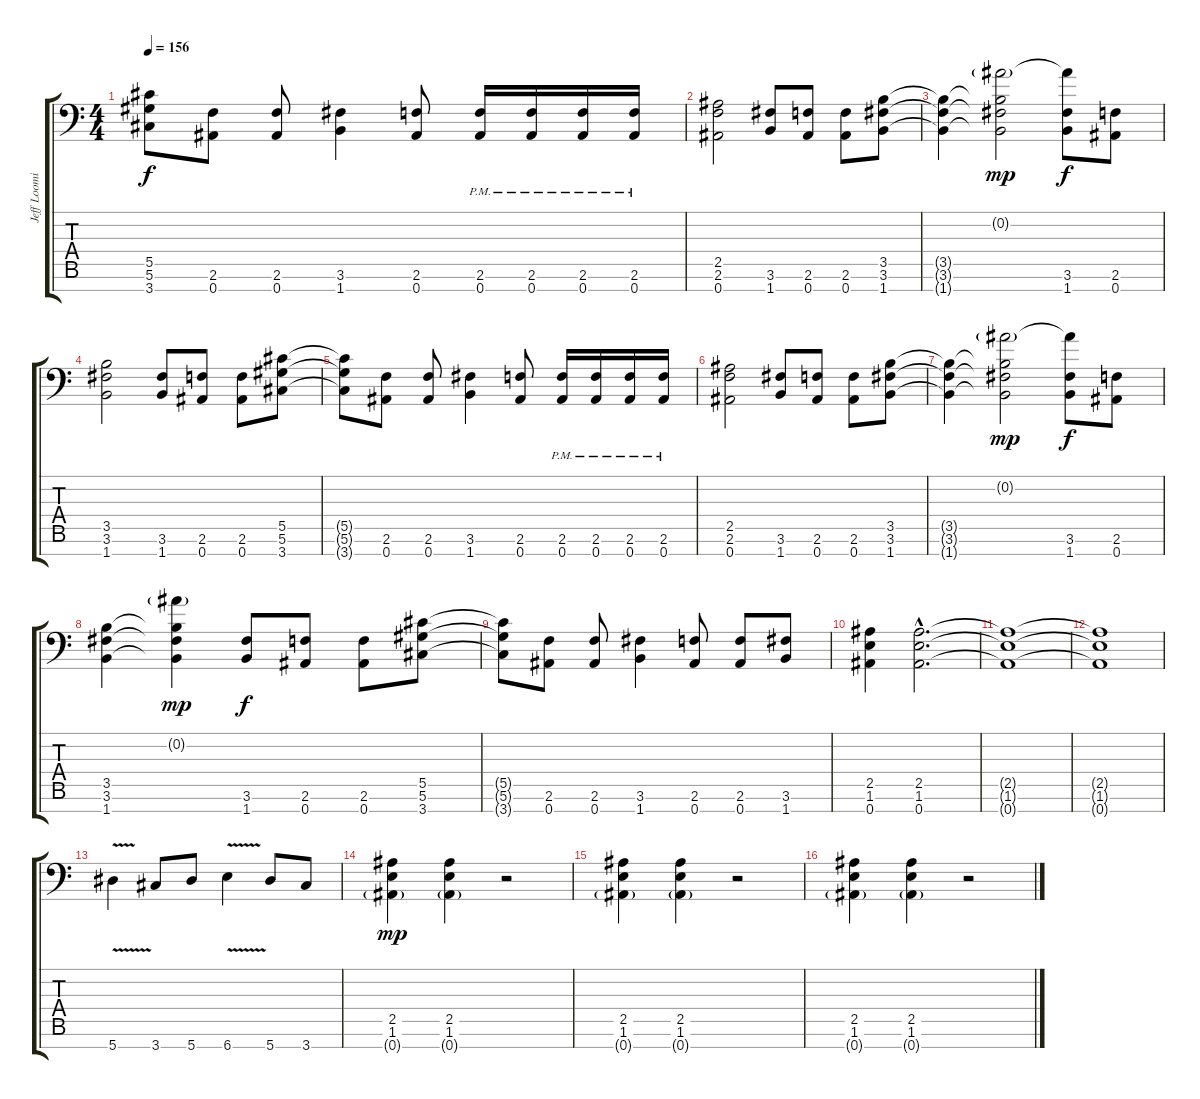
\track ("Jeff Loomis Rythme" "Jeff Loomi") {instrument distortionguitar}
\staff {score tabs}
\tuning (Eb4 Bb3 Gb3 Db3 Ab2 Eb2 Bb1) {hide}
\ts (4 4)
\tempo 156
\clef f4
\ks c
(5.5{t} 5.6{t} 3.7{t}).8{dy f} (2.6 0.7).8 (2.6 0.7).8 (3.6 1.7).4 (2.6 0.7).8 (2.6{pm} 0.7{pm}).16 (2.6{pm} 0.7{pm}).16 (2.6{pm} 0.7{pm}).16 (2.6{pm} 0.7{pm}).16 |
(2.5 2.6 0.7).2 (3.6 1.7).8 (2.6 0.7).8 (2.6 0.7).8 (3.5 3.6 1.7).8 |
(3.5{t} 3.6{t} 1.7{t}).4 (0.2{g} 3.5{t} 3.6{t} 1.7{t}).2{dy mp} (0.2{t} 3.6 1.7).8{dy f} (2.6 0.7).8 |
(3.5 3.6 1.7).2 (3.6 1.7).8 (2.6 0.7).8 (2.6 0.7).8 (5.5 5.6 3.7).8 |
(5.5{t} 5.6{t} 3.7{t}).8 (2.6 0.7).8 (2.6 0.7).8 (3.6 1.7).4 (2.6 0.7).8 (2.6{pm} 0.7{pm}).16 (2.6{pm} 0.7{pm}).16 (2.6{pm} 0.7{pm}).16 (2.6{pm} 0.7{pm}).16 |
(2.5 2.6 0.7).2 (3.6 1.7).8 (2.6 0.7).8 (2.6 0.7).8 (3.5 3.6 1.7).8 |
(3.5{t} 3.6{t} 1.7{t}).4 (0.2{g} 3.5{t} 3.6{t} 1.7{t}).2{dy mp} (0.2{t} 3.6 1.7).8{dy f} (2.6 0.7).8 |
(3.5 3.6 1.7).4 (0.2{g} 3.5{t} 3.6{t} 1.7{t}).4{dy mp} (3.6 1.7).8{dy f} (2.6 0.7).8 (2.6 0.7).8 (5.5 5.6 3.7).8 |
(5.5{t} 5.6{t} 3.7{t}).8 (2.6 0.7).8 (2.6 0.7).8 (3.6 1.7).4 (2.6 0.7).8 (2.6 0.7).8 (3.6 1.7).8 |
\section ("" "")
(2.5 1.6 0.7).4 (2.5{hac} 1.6{hac} 0.7{hac}).2{d} |
(2.5{t} 1.6{t} 0.7{t}).1 |
(2.5{t} 1.6{t} 0.7{t}).1 |
5.7{v}.4 3.7.8 5.7.8 6.7{v}.4 5.7.8 3.7.8 |
(2.5 1.6 0.7{g}).4{dy mp} (2.5 1.6 0.7{g}).4 r.2 |
(2.5 1.6 0.7{g}).4 (2.5 1.6 0.7{g}).4 r.2 |
(2.5 1.6 0.7{g}).4 (2.5 1.6 0.7{g}).4 r.2
